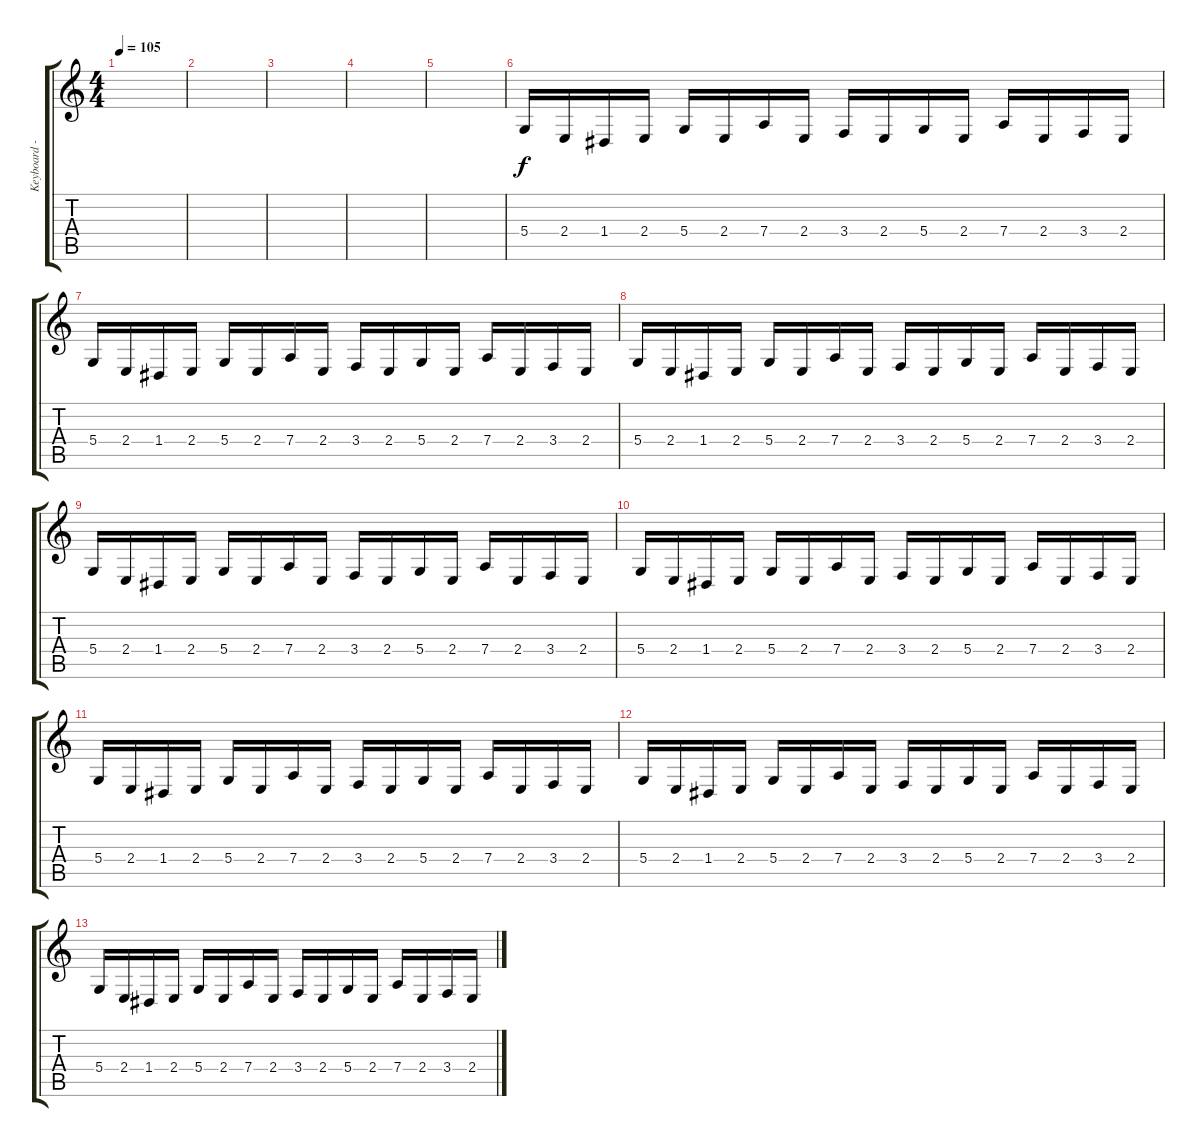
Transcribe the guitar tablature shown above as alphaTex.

\track ("Keyboard - Christian 'Flake' Lorenz" "Keyboard -") {instrument lead8bassandlead}
\staff {score tabs}
\tuning (E4 B3 G3 D3 A2 D2) {hide}
\ts (4 4)
\tempo 105
\clef g2
\ks c
|
|
|
|
|
5.4.16 2.4.16 1.4.16 2.4.16 5.4.16 2.4.16 7.4.16 2.4.16 3.4.16 2.4.16 5.4.16 2.4.16 7.4.16 2.4.16 3.4.16 2.4.16 |
5.4.16 2.4.16 1.4.16 2.4.16 5.4.16 2.4.16 7.4.16 2.4.16 3.4.16 2.4.16 5.4.16 2.4.16 7.4.16 2.4.16 3.4.16 2.4.16 |
5.4.16 2.4.16 1.4.16 2.4.16 5.4.16 2.4.16 7.4.16 2.4.16 3.4.16 2.4.16 5.4.16 2.4.16 7.4.16 2.4.16 3.4.16 2.4.16 |
5.4.16 2.4.16 1.4.16 2.4.16 5.4.16 2.4.16 7.4.16 2.4.16 3.4.16 2.4.16 5.4.16 2.4.16 7.4.16 2.4.16 3.4.16 2.4.16 |
5.4.16 2.4.16 1.4.16 2.4.16 5.4.16 2.4.16 7.4.16 2.4.16 3.4.16 2.4.16 5.4.16 2.4.16 7.4.16 2.4.16 3.4.16 2.4.16 |
5.4.16 2.4.16 1.4.16 2.4.16 5.4.16 2.4.16 7.4.16 2.4.16 3.4.16 2.4.16 5.4.16 2.4.16 7.4.16 2.4.16 3.4.16 2.4.16 |
5.4.16 2.4.16 1.4.16 2.4.16 5.4.16 2.4.16 7.4.16 2.4.16 3.4.16 2.4.16 5.4.16 2.4.16 7.4.16 2.4.16 3.4.16 2.4.16 |
5.4.16 2.4.16 1.4.16 2.4.16 5.4.16 2.4.16 7.4.16 2.4.16 3.4.16 2.4.16 5.4.16 2.4.16 7.4.16 2.4.16 3.4.16 2.4.16
